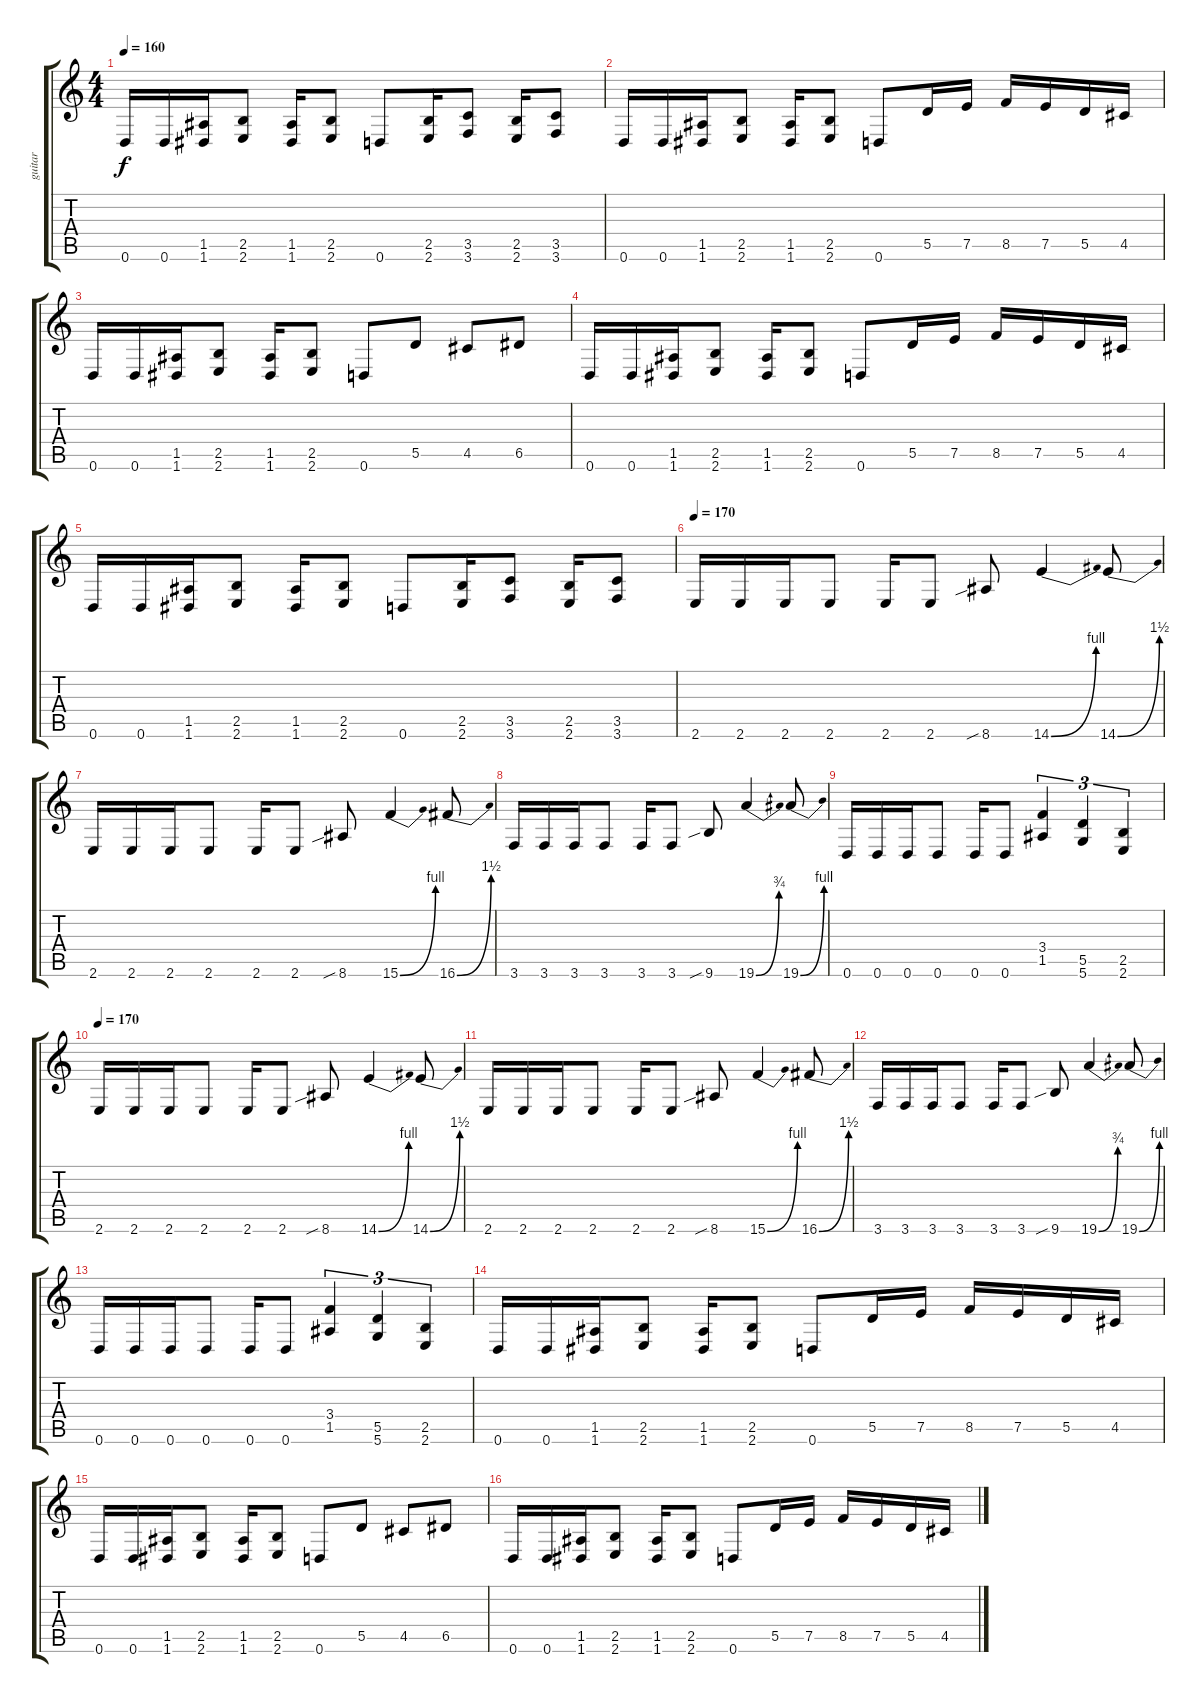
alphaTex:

\track ("guitar" "guitar") {instrument distortionguitar}
\staff {score tabs}
\tuning (E4 B3 G3 D3 A2 D2) {hide}
\ts (4 4)
\tempo 160
\clef g2
\ks c
0.6.16{dy f} 0.6.16 (1.5 1.6).16 (2.5 2.6).8 (1.5 1.6).16 (2.5 2.6).8 0.6.8 (2.5 2.6).16 (3.5 3.6).8 (2.5 2.6).16 (3.5 3.6).8 |
0.6.16 0.6.16 (1.5 1.6).16 (2.5 2.6).8 (1.5 1.6).16 (2.5 2.6).8 0.6.8 5.5.16 7.5.16 8.5.16 7.5.16 5.5.16 4.5.16 |
0.6.16 0.6.16 (1.5 1.6).16 (2.5 2.6).8 (1.5 1.6).16 (2.5 2.6).8 0.6.8 5.5.8 4.5.8 6.5.8 |
0.6.16 0.6.16 (1.5 1.6).16 (2.5 2.6).8 (1.5 1.6).16 (2.5 2.6).8 0.6.8 5.5.16 7.5.16 8.5.16 7.5.16 5.5.16 4.5.16 |
0.6.16 0.6.16 (1.5 1.6).16 (2.5 2.6).8 (1.5 1.6).16 (2.5 2.6).8 0.6.8 (2.5 2.6).16 (3.5 3.6).8 (2.5 2.6).16 (3.5 3.6).8 |
\tempo 170
2.6.16 2.6.16 2.6.16 2.6.8 2.6.16 2.6.8 8.6{sib}.8 14.6{be (bend 0 0 60 4)}.4 14.6{be (bend 0 0 60 6)}.8 |
2.6.16 2.6.16 2.6.16 2.6.8 2.6.16 2.6.8 8.6{sib}.8 15.6{be (bend 0 0 60 4)}.4 16.6{be (bend 0 0 60 6)}.8 |
3.6.16 3.6.16 3.6.16 3.6.8 3.6.16 3.6.8 9.6{sib}.8 19.6{be (bend 0 0 60 3)}.4 19.6{be (bend 0 0 60 4)}.8 |
0.6.16 0.6.16 0.6.16 0.6.8 0.6.16 0.6.8 (3.4 1.5).4{tu (3 2)} (5.5 5.6).4{tu (3 2)} (2.5 2.6).4{tu (3 2)} |
\tempo 170
2.6.16 2.6.16 2.6.16 2.6.8 2.6.16 2.6.8 8.6{sib}.8 14.6{be (bend 0 0 60 4)}.4 14.6{be (bend 0 0 60 6)}.8 |
2.6.16 2.6.16 2.6.16 2.6.8 2.6.16 2.6.8 8.6{sib}.8 15.6{be (bend 0 0 60 4)}.4 16.6{be (bend 0 0 60 6)}.8 |
3.6.16 3.6.16 3.6.16 3.6.8 3.6.16 3.6.8 9.6{sib}.8 19.6{be (bend 0 0 60 3)}.4 19.6{be (bend 0 0 60 4)}.8 |
0.6.16 0.6.16 0.6.16 0.6.8 0.6.16 0.6.8 (3.4 1.5).4{tu (3 2)} (5.5 5.6).4{tu (3 2)} (2.5 2.6).4{tu (3 2)} |
0.6.16 0.6.16 (1.5 1.6).16 (2.5 2.6).8 (1.5 1.6).16 (2.5 2.6).8 0.6.8 5.5.16 7.5.16 8.5.16 7.5.16 5.5.16 4.5.16 |
0.6.16 0.6.16 (1.5 1.6).16 (2.5 2.6).8 (1.5 1.6).16 (2.5 2.6).8 0.6.8 5.5.8 4.5.8 6.5.8 |
0.6.16 0.6.16 (1.5 1.6).16 (2.5 2.6).8 (1.5 1.6).16 (2.5 2.6).8 0.6.8 5.5.16 7.5.16 8.5.16 7.5.16 5.5.16 4.5.16
